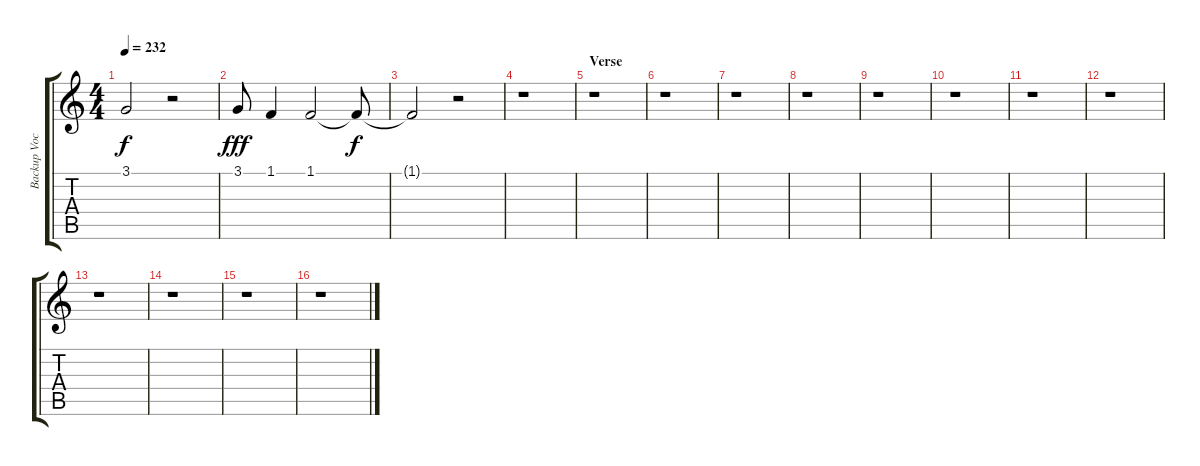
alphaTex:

\track ("Backup Vocals" "Backup Voc") {instrument flute}
\staff {score tabs}
\tuning (E4 B3 G3 D3 A2 E2) {hide}
\ts (4 4)
\tempo 232
\clef g2
\ks c
3.1{t}.2{dy f} r.2 |
3.1.8{dy fff} 1.1.4 1.1.2 1.1{t}.8{dy f} |
1.1{t}.2 r.2 |
r.1 |
\section ("" "Verse")
r.1 |
r.1 |
r.1 |
r.1 |
r.1 |
r.1 |
r.1 |
r.1 |
r.1 |
r.1 |
r.1 |
r.1
